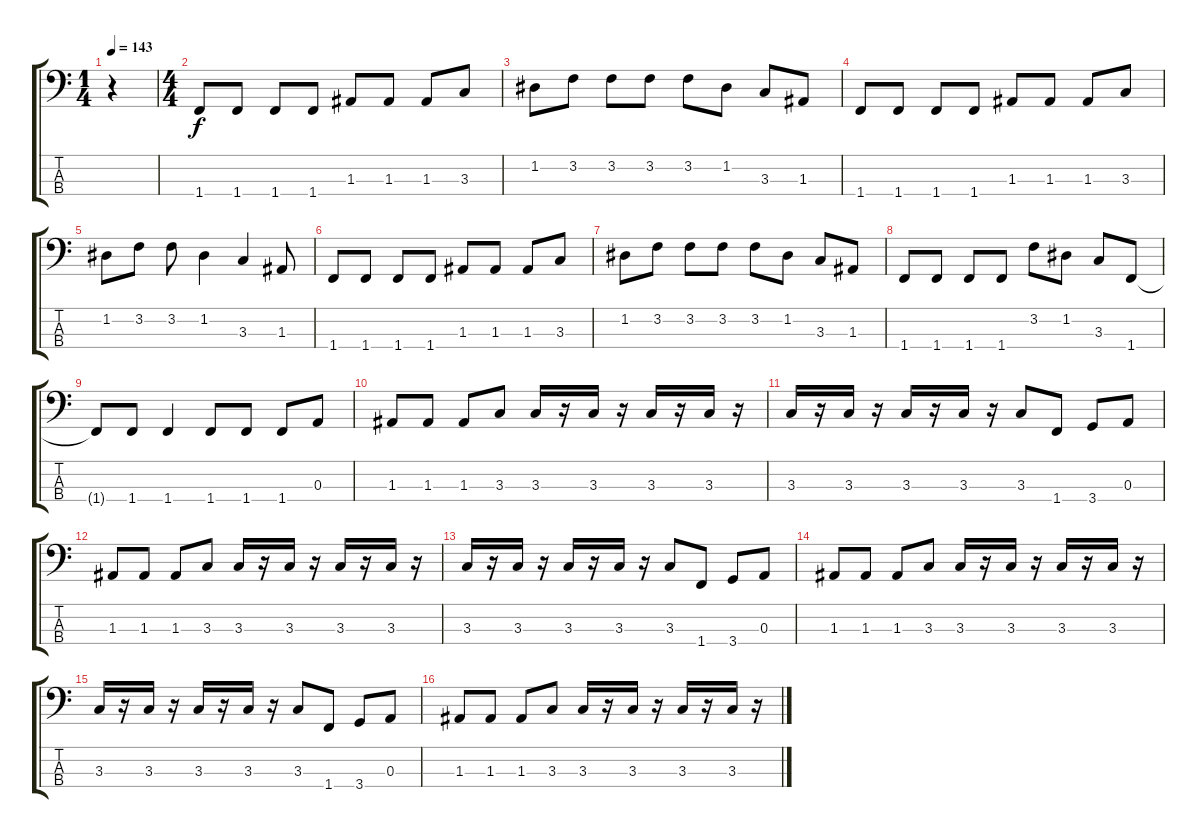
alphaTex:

\track "" {instrument electricbassfinger}
\staff {score tabs}
\tuning (G2 D2 A1 E1) {hide}
\ts (1 4)
\tempo 143
\clef f4
\ks c
r.4{dy f instrument electricbassfinger} |
\ts (4 4)
1.4.8 1.4.8 1.4.8 1.4.8 1.3.8 1.3.8 1.3.8 3.3.8 |
1.2.8 3.2.8 3.2.8 3.2.8 3.2.8 1.2.8 3.3.8 1.3.8 |
1.4.8 1.4.8 1.4.8 1.4.8 1.3.8 1.3.8 1.3.8 3.3.8 |
1.2.8 3.2.8 3.2.8 1.2.4 3.3.4 1.3.8 |
1.4.8 1.4.8 1.4.8 1.4.8 1.3.8 1.3.8 1.3.8 3.3.8 |
1.2.8 3.2.8 3.2.8 3.2.8 3.2.8 1.2.8 3.3.8 1.3.8 |
1.4.8 1.4.8 1.4.8 1.4.8 3.2.8 1.2.8 3.3.8 1.4.8 |
1.4{t}.8 1.4.8 1.4.4 1.4.8 1.4.8 1.4.8 0.3.8 |
1.3.8 1.3.8 1.3.8 3.3.8 3.3.16 r.16 3.3.16 r.16 3.3.16 r.16 3.3.16 r.16 |
3.3.16 r.16 3.3.16 r.16 3.3.16 r.16 3.3.16 r.16 3.3.8 1.4.8 3.4.8 0.3.8 |
1.3.8 1.3.8 1.3.8 3.3.8 3.3.16 r.16 3.3.16 r.16 3.3.16 r.16 3.3.16 r.16 |
3.3.16 r.16 3.3.16 r.16 3.3.16 r.16 3.3.16 r.16 3.3.8 1.4.8 3.4.8 0.3.8 |
1.3.8 1.3.8 1.3.8 3.3.8 3.3.16 r.16 3.3.16 r.16 3.3.16 r.16 3.3.16 r.16 |
3.3.16 r.16 3.3.16 r.16 3.3.16 r.16 3.3.16 r.16 3.3.8 1.4.8 3.4.8 0.3.8 |
1.3.8 1.3.8 1.3.8 3.3.8 3.3.16 r.16 3.3.16 r.16 3.3.16 r.16 3.3.16 r.16
